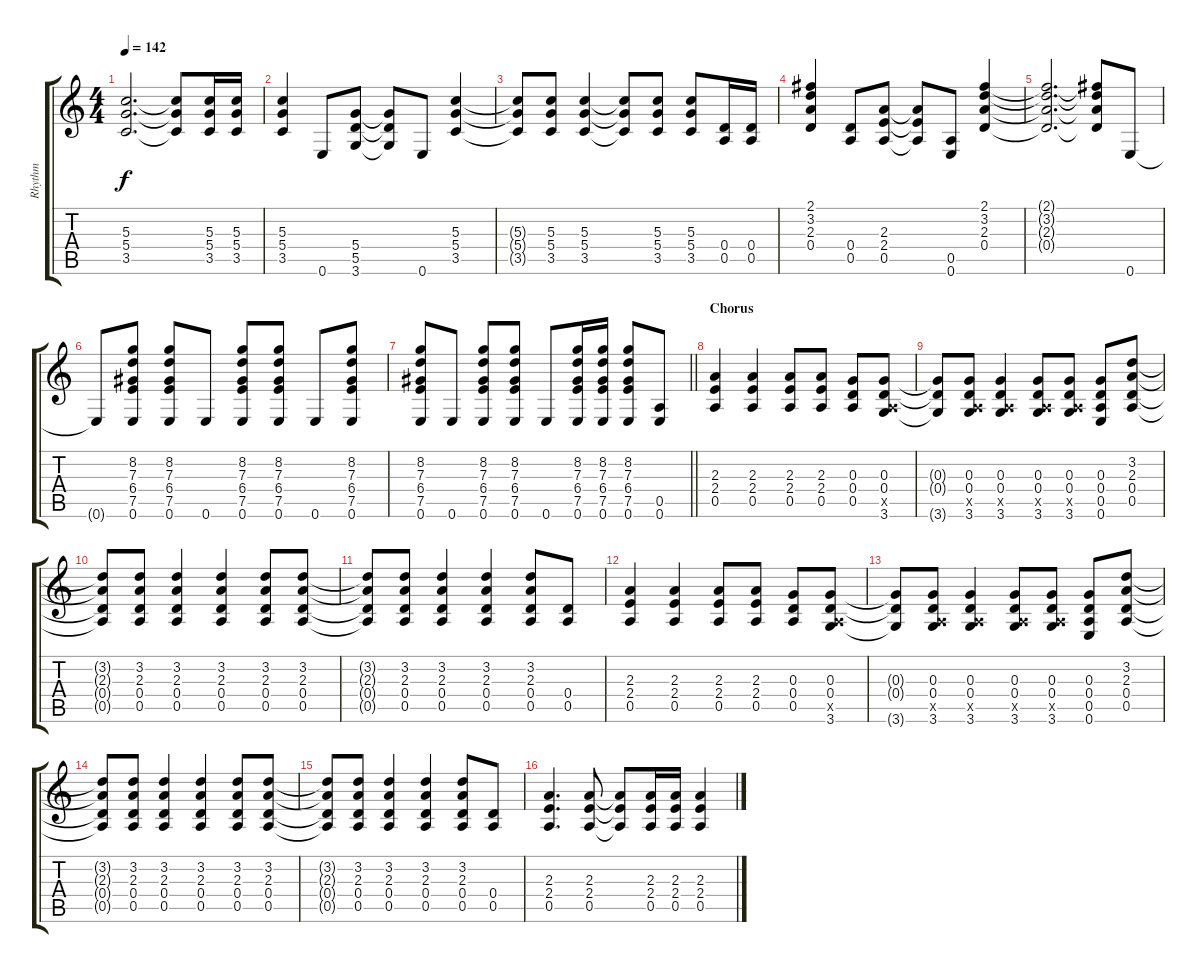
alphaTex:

\track ("Rhythm" "Rhythm") {instrument distortionguitar}
\staff {score tabs}
\tuning (E4 B3 G3 D3 A2 E2) {hide}
\ts (4 4)
\tempo 142
\clef g2
\ks c
(5.3{t} 5.4{t} 3.5{t}).2{d dy f} (5.3{t} 5.4{t} 3.5{t}).8 (5.3 5.4 3.5).16 (5.3 5.4 3.5).16 |
(5.3 5.4 3.5).4 0.6.8 (5.4 5.5 3.6).8 (5.4{t} 5.5{t} 3.6{t}).8 0.6.8 (5.3 5.4 3.5).4 |
(5.3{t} 5.4{t} 3.5{t}).8 (5.3 5.4 3.5).8 (5.3 5.4 3.5).4 (5.3{t} 5.4{t} 3.5{t}).8 (5.3 5.4 3.5).8 (5.3 5.4 3.5).8 (0.4 0.5).16 (0.4 0.5).16 |
(2.1 3.2 2.3 0.4).4 (0.4 0.5).8 (2.3 2.4 0.5).8 (2.3{t} 2.4{t} 0.5{t}).8 (0.5 0.6).8 (2.1 3.2 2.3 0.4).4 |
(2.1{t} 3.2{t} 2.3{t} 0.4{t}).2{d} (2.1{t} 3.2{t} 2.3{t} 0.4{t}).8 0.6.8 |
0.6{t}.8 (8.2 7.3 6.4 7.5 0.6).8 (8.2 7.3 6.4 7.5 0.6).8 0.6.8 (8.2 7.3 6.4 7.5 0.6).8 (8.2 7.3 6.4 7.5 0.6).8 0.6.8 (8.2 7.3 6.4 7.5 0.6).8 |
\barLineRight lightlight
(8.2 7.3 6.4 7.5 0.6).8 0.6.8 (8.2 7.3 6.4 7.5 0.6).8 (8.2 7.3 6.4 7.5 0.6).8 0.6.8 (8.2 7.3 6.4 7.5 0.6).16 (8.2 7.3 6.4 7.5 0.6).16 (8.2 7.3 6.4 7.5 0.6).8 (0.5 0.6).8 |
\section ("" "Chorus")
(2.3 2.4 0.5).4 (2.3 2.4 0.5).4 (2.3 2.4 0.5).8 (2.3 2.4 0.5).8 (0.3 0.4 0.5).8 (0.3 0.4 0.5{x} 3.6).8 |
(0.3{t} 0.4{t} 3.6{t}).8 (0.3 0.4 0.5{x} 3.6).8 (0.3 0.4 0.5{x} 3.6).4 (0.3 0.4 0.5{x} 3.6).8 (0.3 0.4 0.5{x} 3.6).8 (0.3 0.4 0.5 0.6).8 (3.2 2.3 0.4 0.5).8 |
(3.2{t} 2.3{t} 0.4{t} 0.5{t}).8 (3.2 2.3 0.4 0.5).8 (3.2 2.3 0.4 0.5).4 (3.2 2.3 0.4 0.5).4 (3.2 2.3 0.4 0.5).8 (3.2 2.3 0.4 0.5).8 |
(3.2{t} 2.3{t} 0.4{t} 0.5{t}).8 (3.2 2.3 0.4 0.5).8 (3.2 2.3 0.4 0.5).4 (3.2 2.3 0.4 0.5).4 (3.2 2.3 0.4 0.5).8 (0.4 0.5).8 |
(2.3 2.4 0.5).4 (2.3 2.4 0.5).4 (2.3 2.4 0.5).8 (2.3 2.4 0.5).8 (0.3 0.4 0.5).8 (0.3 0.4 0.5{x} 3.6).8 |
(0.3{t} 0.4{t} 3.6{t}).8 (0.3 0.4 0.5{x} 3.6).8 (0.3 0.4 0.5{x} 3.6).4 (0.3 0.4 0.5{x} 3.6).8 (0.3 0.4 0.5{x} 3.6).8 (0.3 0.4 0.5 0.6).8 (3.2 2.3 0.4 0.5).8 |
(3.2{t} 2.3{t} 0.4{t} 0.5{t}).8 (3.2 2.3 0.4 0.5).8 (3.2 2.3 0.4 0.5).4 (3.2 2.3 0.4 0.5).4 (3.2 2.3 0.4 0.5).8 (3.2 2.3 0.4 0.5).8 |
(3.2{t} 2.3{t} 0.4{t} 0.5{t}).8 (3.2 2.3 0.4 0.5).8 (3.2 2.3 0.4 0.5).4 (3.2 2.3 0.4 0.5).4 (3.2 2.3 0.4 0.5).8 (0.4 0.5).8 |
(2.3 2.4 0.5).4{d} (2.3 2.4 0.5).8 (2.3{t} 2.4{t} 0.5{t}).8 (2.3 2.4 0.5).16 (2.3 2.4 0.5).16 (2.3 2.4 0.5).4
